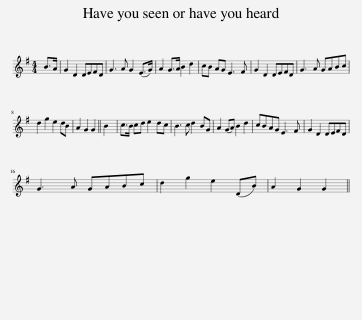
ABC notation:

X:1
L:1/8
M:4/4
I:linebreak $
K:G
V:1 treble
V:1
 B>A | G2 D2 DEFD | G3 A G2 (E>G) | A2 G>A B2 d2 | cB AG E3 F | %5
 G2 D2 DEFD | G3 A GABc |$ d2 g2 e2 dB | A2 G2 G2 || B2 | %10
 c>B cd e2 dc | B3 c d2 BG | A2 (GA) B2 d2 | cBAG E3 F | G2 D2 DEFD |$ %15
 G3 A GABc | d2 g2 e2 (DB) | A2 G2 G2 || %18
